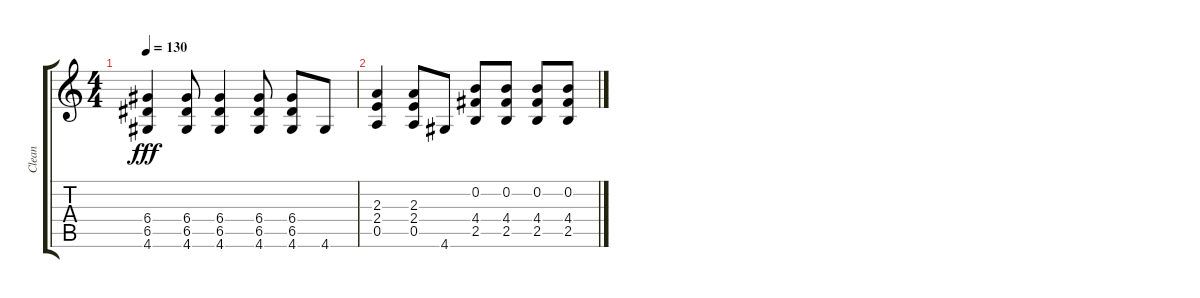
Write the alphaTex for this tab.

\track ("Clean" "Clean") {instrument electricguitarclean}
\staff {score tabs}
\tuning (E4 B3 G3 D3 A2 E2) {hide}
\ts (4 4)
\tempo 130
\clef g2
\ks c
(6.4 6.5 4.6).4{dy fff} (6.4 6.5 4.6).8 (6.4 6.5 4.6).4 (6.4 6.5 4.6).8 (6.4 6.5 4.6).8 4.6.8 |
(2.3 2.4 0.5).4 (2.3 2.4 0.5).8 4.6.8 (0.2 4.4 2.5).8 (0.2 4.4 2.5).8 (0.2 4.4 2.5).8 (0.2 4.4 2.5).8
